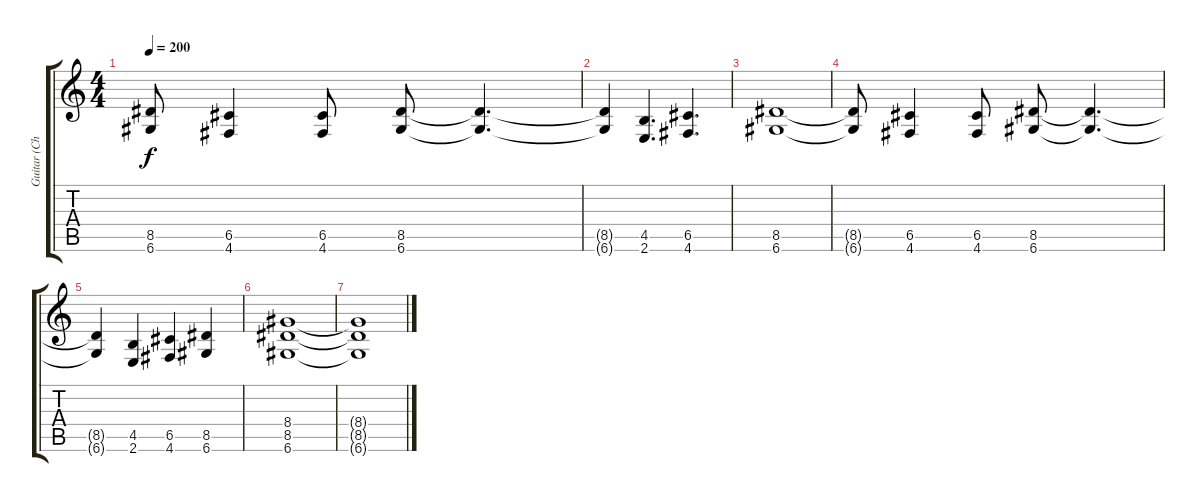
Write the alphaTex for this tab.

\track ("Guitar (Chord)" "Guitar (Ch") {instrument distortionguitar}
\staff {score tabs}
\tuning (D4 A3 F3 C3 G2 D2) {hide}
\ts (4 4)
\tempo 200
\clef g2
\ks c
(8.5{t} 6.6{t}).8{dy f} (6.5 4.6).4 (6.5 4.6).8 (8.5 6.6).8 (8.5{t} 6.6{t}).4{d} |
(8.5{t} 6.6{t}).4 (4.5 2.6).4{d} (6.5 4.6).4{d} |
(8.5 6.6).1 |
(8.5{t} 6.6{t}).8 (6.5 4.6).4 (6.5 4.6).8 (8.5 6.6).8 (8.5{t} 6.6{t}).4{d} |
(8.5{t} 6.6{t}).4 (4.5 2.6).4 (6.5 4.6).4 (8.5 6.6).4 |
(8.4 8.5 6.6).1 |
(8.4{t} 8.5{t} 6.6{t}).1
